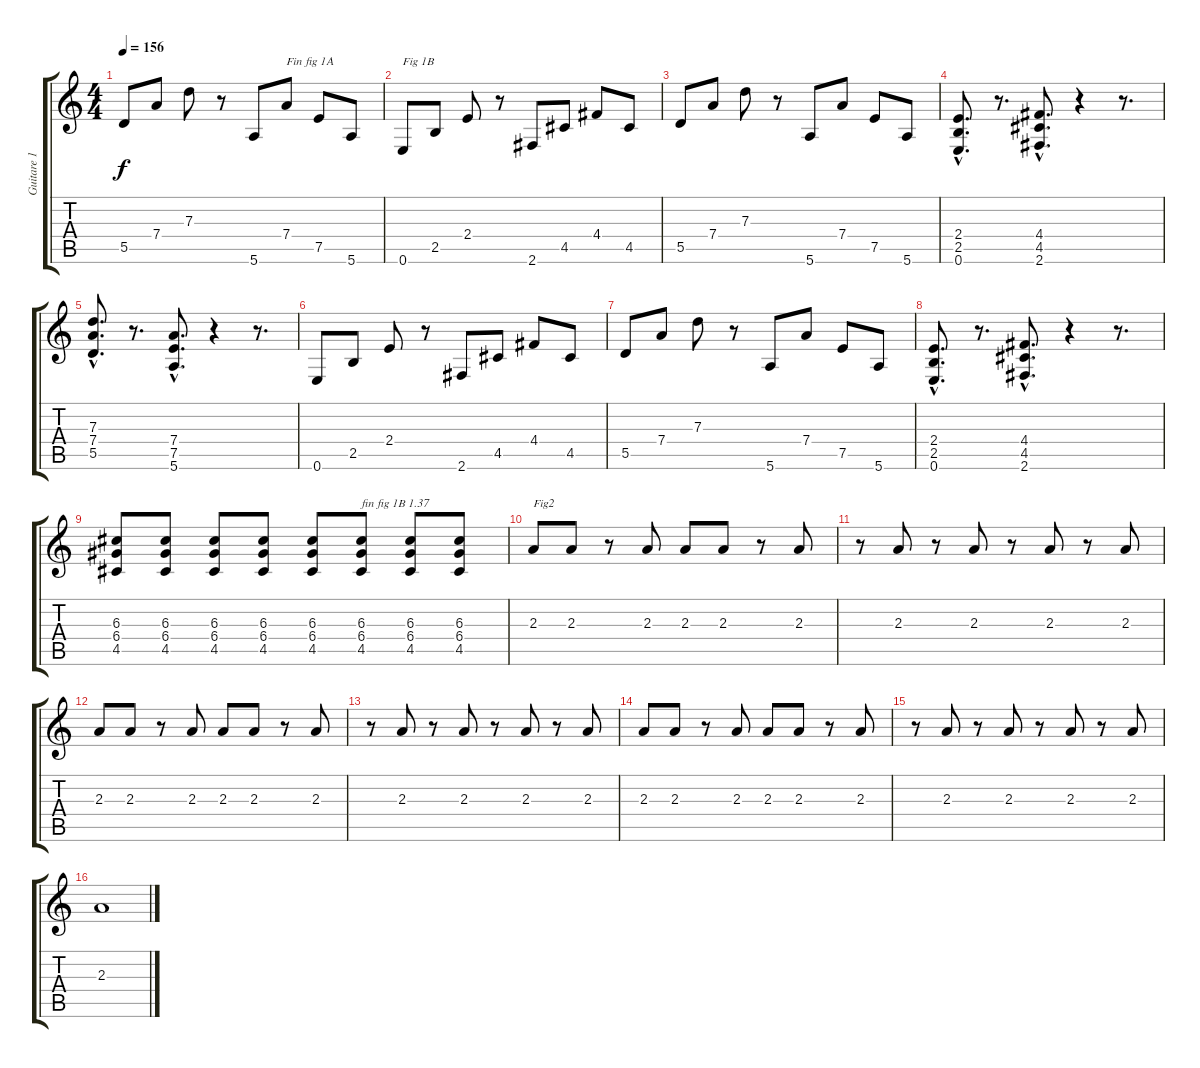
\track ("Guitare 1" "Guitare 1") {instrument overdrivenguitar}
\staff {score tabs}
\tuning (E4 B3 G3 D3 A2 E2) {hide}
\ts (4 4)
\tempo 156
\clef g2
\ks c
5.5.8{dy f} 7.4.8 7.3.8 r.8 5.6.8 7.4.8{txt "Fin fig 1A"} 7.5.8 5.6.8 |
0.6.8{txt "Fig 1B"} 2.5.8 2.4.8 r.8 2.6.8 4.5.8 4.4.8 4.5.8 |
5.5.8 7.4.8 7.3.8 r.8 5.6.8 7.4.8 7.5.8 5.6.8 |
(2.4{hac} 2.5{hac} 0.6{hac}).8{d} r.8{d} (4.4{hac} 4.5{hac} 2.6{hac}).8{d} r.4 r.8{d} |
(7.3{hac} 7.4{hac} 5.5{hac}).8{d} r.8{d} (7.4{hac} 7.5{hac} 5.6{hac}).8{d} r.4 r.8{d} |
0.6.8 2.5.8 2.4.8 r.8 2.6.8 4.5.8 4.4.8 4.5.8 |
5.5.8 7.4.8 7.3.8 r.8 5.6.8 7.4.8 7.5.8 5.6.8 |
(2.4{hac} 2.5{hac} 0.6{hac}).8{d} r.8{d} (4.4{hac} 4.5{hac} 2.6{hac}).8{d} r.4 r.8{d} |
(6.3 6.4 4.5).8 (6.3 6.4 4.5).8 (6.3 6.4 4.5).8 (6.3 6.4 4.5).8 (6.3 6.4 4.5).8 (6.3 6.4 4.5).8{txt "fin fig 1B 1.37"} (6.3 6.4 4.5).8 (6.3 6.4 4.5).8 |
2.3.8{txt "Fig2"} 2.3.8 r.8 2.3.8 2.3.8 2.3.8 r.8 2.3.8 |
r.8 2.3.8 r.8 2.3.8 r.8 2.3.8 r.8 2.3.8 |
2.3.8 2.3.8 r.8 2.3.8 2.3.8 2.3.8 r.8 2.3.8 |
r.8 2.3.8 r.8 2.3.8 r.8 2.3.8 r.8 2.3.8 |
2.3.8 2.3.8 r.8 2.3.8 2.3.8 2.3.8 r.8 2.3.8 |
r.8 2.3.8 r.8 2.3.8 r.8 2.3.8 r.8 2.3.8 |
2.3.1
